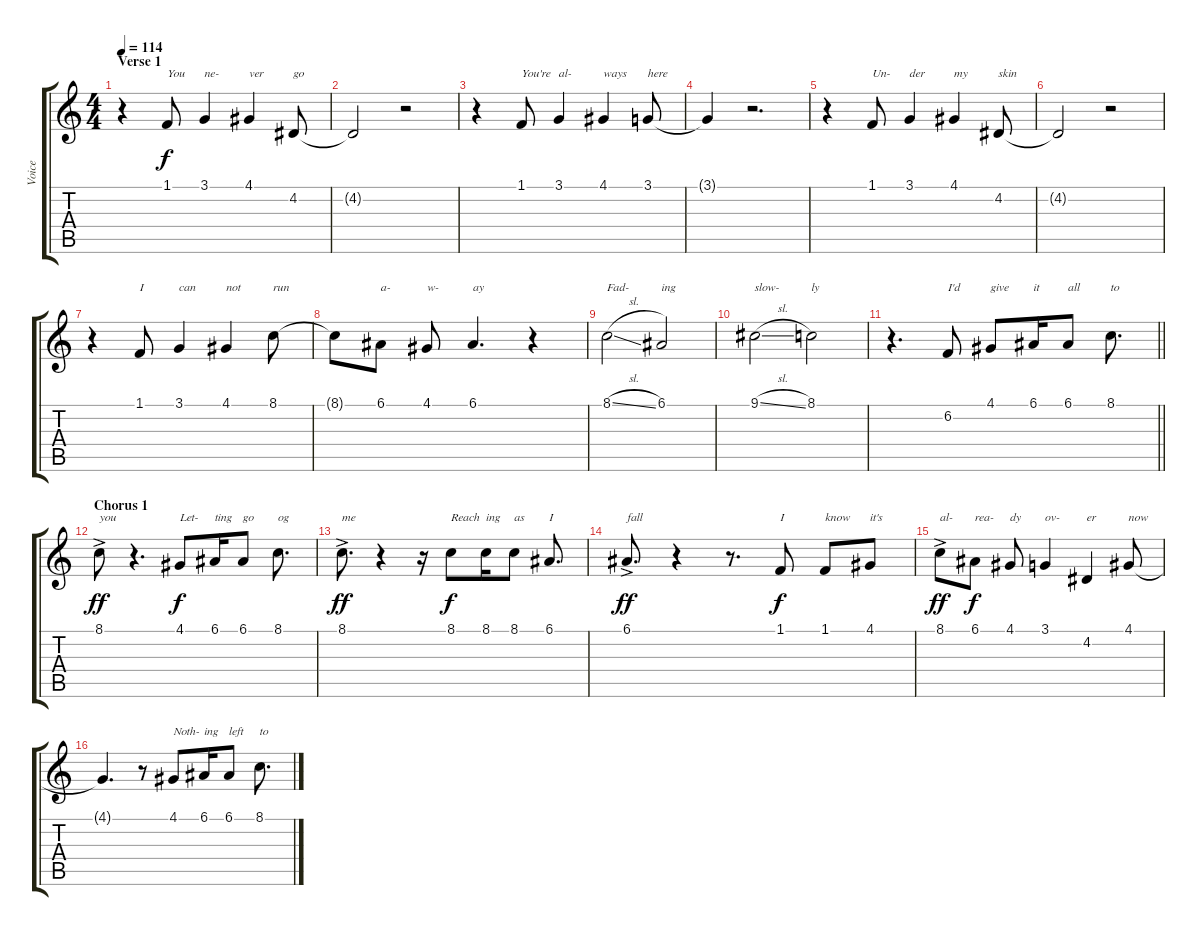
\track ("Voice" "Voice") {instrument oboe}
\staff {score tabs}
\tuning (E4 B3 G3 D3 A2 E2) {hide}
\ts (4 4)
\section ("" "Verse 1")
\tempo 114
\clef g2
\ks c
r.4{dy f} 1.1.8{txt "You"} 3.1.4{txt "ne-"} 4.1.4{txt "ver"} 4.2.8{txt "go"} |
4.2{t}.2 r.2 |
r.4 1.1.8{txt "You're"} 3.1.4{txt "al-"} 4.1.4{txt "ways"} 3.1.8{txt "here"} |
3.1{t}.4 r.2{d} |
r.4 1.1.8{txt "Un-"} 3.1.4{txt "der"} 4.1.4{txt "my"} 4.2.8{txt "skin"} |
4.2{t}.2 r.2 |
r.4 1.1.8{txt "I"} 3.1.4{txt "can"} 4.1.4{txt "not"} 8.1.8{txt "run"} |
8.1{t}.8 6.1.8{txt "a-"} 4.1.8{txt "w-"} 6.1.4{d txt "ay"} r.4 |
8.1{sl}.2{txt "Fad-"} 6.1.2{txt "ing"} |
9.1{sl}.2{txt "slow-"} 8.1.2{txt "ly"} |
\barLineRight lightlight
r.4{d} 6.2.8{txt "I'd"} 4.1.8{txt "give"} 6.1.16{txt "it"} 6.1.8{txt "all"} 8.1.8{d txt "to"} |
\section ("" "Chorus 1")
8.1{ac}.8{txt "you" dy ff} r.4{d} 4.1.8{txt "Let-" dy f} 6.1.16{txt "ting"} 6.1.8{txt "go"} 8.1.8{d txt "og"} |
8.1{ac}.8{d txt "me" dy ff} r.4 r.16 8.1.8{txt "Reach" dy f} 8.1.16{txt "ing"} 8.1.8{txt "as"} 6.1.8{d txt "I"} |
6.1{ac}.8{d txt "fall" dy ff} r.4 r.8{d} 1.1.8{txt "I" dy f} 1.1.8{txt "know"} 4.1.8{txt "it's"} |
8.1{ac}.8{txt "al-" dy ff} 6.1.8{txt "rea-" dy f} 4.1.8{txt "dy"} 3.1.4{txt "ov-"} 4.2.4{txt "er"} 4.1.8{txt "now"} |
4.1{t}.4{d} r.8 4.1.8{txt "Noth-"} 6.1.16{txt "ing"} 6.1.8{txt "left"} 8.1.8{d txt "to"}
